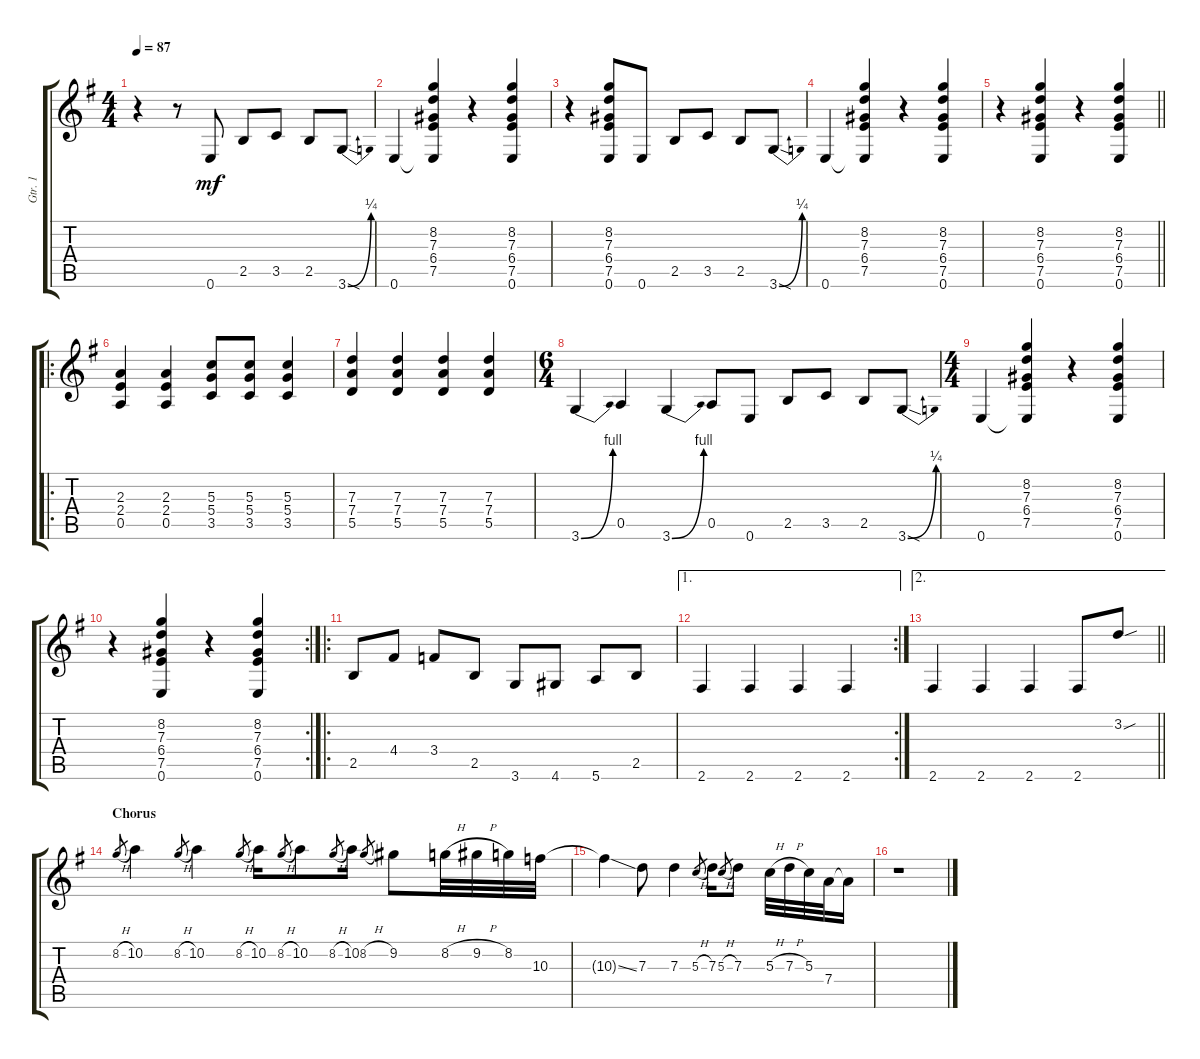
\track ("Gtr. 1" "Gtr. 1") {instrument electricguitarclean}
\staff {score tabs}
\tuning (E4 B3 G3 D3 A2 E2) {hide}
\ts (4 4)
\tempo 87
\clef g2
\ks g
r.4{dy mf instrument electricguitarclean} r.8 0.6.8 2.5.8 3.5.8 2.5.8 3.6{be (bend 0 0 60 1) sod}.8 |
0.6.4 (8.2 7.3 6.4 7.5 0.6{t}).4 r.4 (8.2 7.3 6.4 7.5 0.6).4 |
r.4 (8.2 7.3 6.4 7.5 0.6).8 0.6.8 2.5.8 3.5.8 2.5.8 3.6{be (bend 0 0 60 1) sod}.8 |
0.6.4 (8.2 7.3 6.4 7.5 0.6{t}).4 r.4 (8.2 7.3 6.4 7.5 0.6).4 |
\barLineRight lightlight
r.4 (8.2 7.3 6.4 7.5 0.6).4 r.4 (8.2 7.3 6.4 7.5 0.6).4 |
\ro
(2.3 2.4 0.5).4 (2.3 2.4 0.5).4 (5.3 5.4 3.5).8 (5.3 5.4 3.5).8 (5.3 5.4 3.5).4 |
(7.3 7.4 5.5).4 (7.3 7.4 5.5).4 (7.3 7.4 5.5).4 (7.3 7.4 5.5).4 |
\ts (6 4)
3.6{be (bend 0 0 60 4)}.4 0.5.4 3.6{be (bend 0 0 60 4)}.4 0.5.8 0.6.8 2.5.8 3.5.8 2.5.8 3.6{be (bend 0 0 60 1) sod}.8 |
\ts (4 4)
0.6.4 (8.2 7.3 6.4 7.5 0.6{t}).4 r.4 (8.2 7.3 6.4 7.5 0.6).4 |
\rc 2
r.4 (8.2 7.3 6.4 7.5 0.6).4 r.4 (8.2 7.3 6.4 7.5 0.6).4 |
\ro
2.5.8 4.4.8 3.4.8 2.5.8 3.6.8 4.6.8 5.6.8 2.5.8 |
\ae 1
\rc 2
2.6.4 2.6.4 2.6.4 2.6.4 |
\ae 2
\barLineRight lightlight
2.6.4 2.6.4 2.6.4 2.6.8 3.2{sou}.8 |
\section ("" "Chorus")
8.2{h}.8{gr} 10.2.4 8.2{h}.8{gr} 10.2.4 8.2{h}.8{gr} 10.2.16 8.2{h}.8{gr} 10.2.8 8.2{h}.8{gr} 10.2.16 8.2{h}.8{gr} 9.2.8 8.2{h}.32 9.2{h}.32 8.2.32 10.3.32 |
10.3{ss t}.4 7.3.8 7.3.4 5.3{h}.8{gr} 7.3.16 5.3{h}.8{gr} 7.3.8 5.3{h}.32 7.3{h}.32 5.3.32 7.4.32 7.4{t}.16 |
r.1
